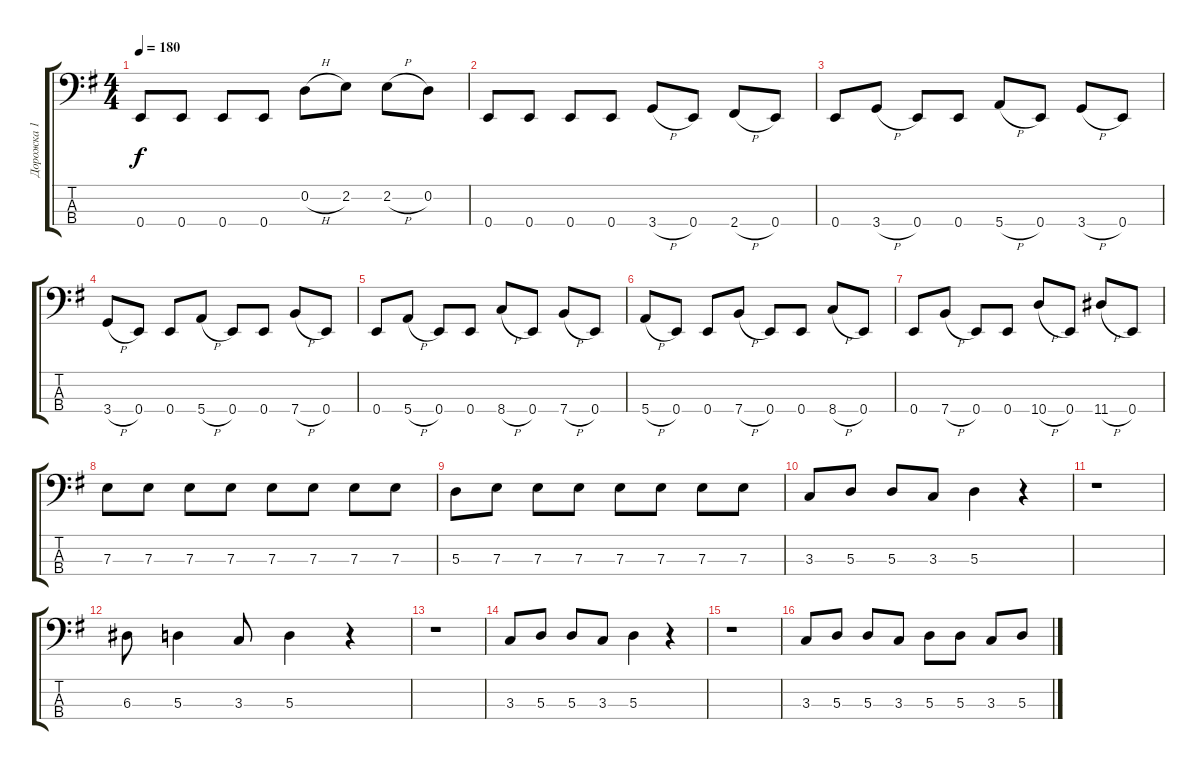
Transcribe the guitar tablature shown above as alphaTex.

\track ("Дорожка 1" "Дорожка 1") {instrument electricbasspick}
\staff {score tabs}
\tuning (G2 D2 A1 E1) {hide}
\ts (4 4)
\tempo 180
\clef f4
\ks g
0.4.8{dy f} 0.4.8 0.4.8 0.4.8 0.2{h}.8 2.2.8 2.2{h}.8 0.2.8 |
0.4.8 0.4.8 0.4.8 0.4.8 3.4{h}.8 0.4.8 2.4{h}.8 0.4.8 |
0.4.8 3.4{h}.8 0.4.8 0.4.8 5.4{h}.8 0.4.8 3.4{h}.8 0.4.8 |
3.4{h}.8 0.4.8 0.4.8 5.4{h}.8 0.4.8 0.4.8 7.4{h}.8 0.4.8 |
0.4.8 5.4{h}.8 0.4.8 0.4.8 8.4{h}.8 0.4.8 7.4{h}.8 0.4.8 |
5.4{h}.8 0.4.8 0.4.8 7.4{h}.8 0.4.8 0.4.8 8.4{h}.8 0.4.8 |
0.4.8 7.4{h}.8 0.4.8 0.4.8 10.4{h}.8 0.4.8 11.4{h}.8 0.4.8 |
7.3.8 7.3.8 7.3.8 7.3.8 7.3.8 7.3.8 7.3.8 7.3.8 |
5.3.8 7.3.8 7.3.8 7.3.8 7.3.8 7.3.8 7.3.8 7.3.8 |
3.3.8 5.3.8 5.3.8 3.3.8 5.3.4 r.4 |
r.1 |
6.3.8 5.3.4 3.3.8 5.3.4 r.4 |
r.1 |
3.3.8 5.3.8 5.3.8 3.3.8 5.3.4 r.4 |
r.1 |
3.3.8 5.3.8 5.3.8 3.3.8 5.3.8 5.3.8 3.3.8 5.3.8
